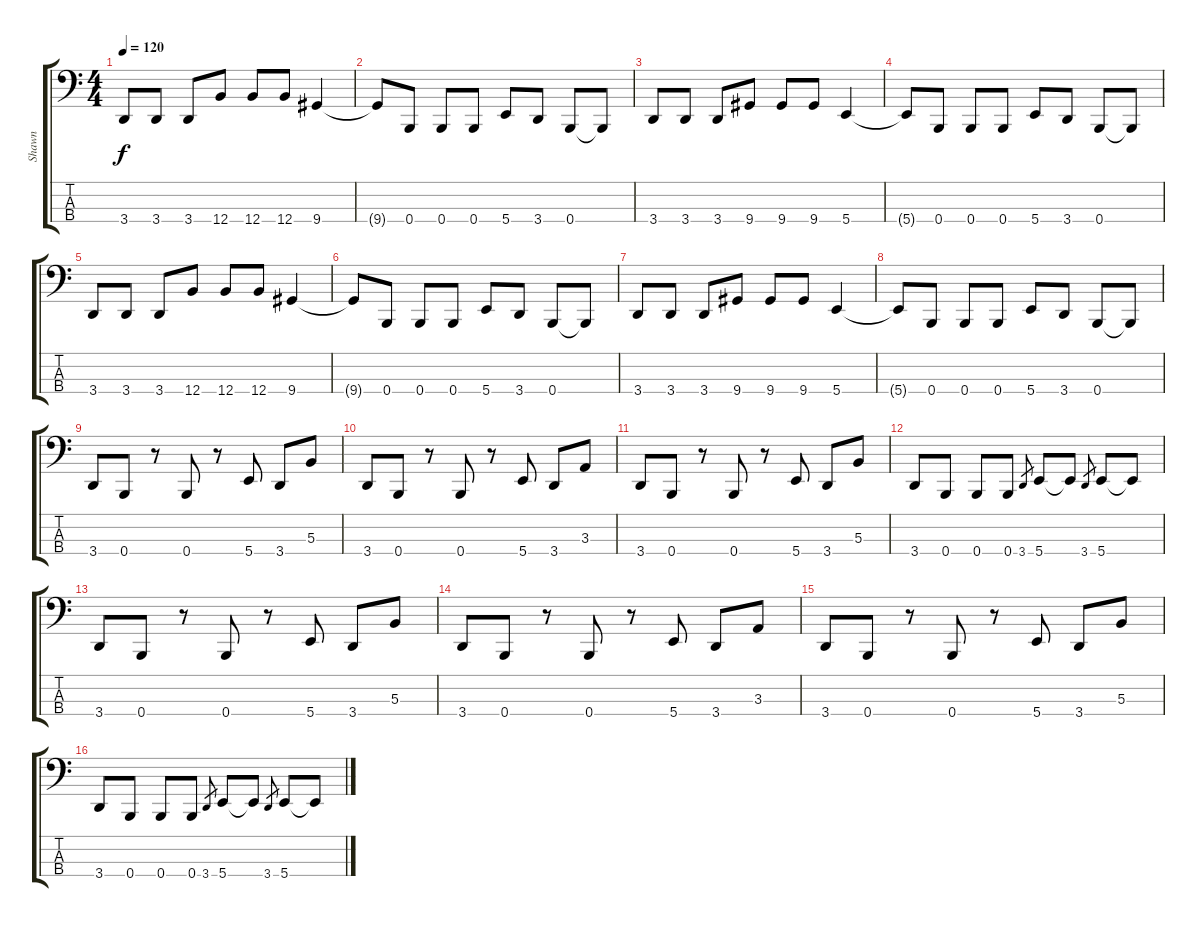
\track ("Shawn" "Shawn") {instrument electricbassfinger}
\staff {score tabs}
\tuning (E2 B1 Gb1 B0) {hide}
\ts (4 4)
\tempo 120
\clef f4
\ks c
3.4.8{dy f} 3.4.8 3.4.8 12.4.8 12.4.8 12.4.8 9.4.4 |
9.4{t}.8 0.4.8 0.4.8 0.4.8 5.4.8 3.4.8 0.4.8 0.4{t}.8 |
3.4.8 3.4.8 3.4.8 9.4.8 9.4.8 9.4.8 5.4.4 |
5.4{t}.8 0.4.8 0.4.8 0.4.8 5.4.8 3.4.8 0.4.8 0.4{t}.8 |
3.4.8 3.4.8 3.4.8 12.4.8 12.4.8 12.4.8 9.4.4 |
9.4{t}.8 0.4.8 0.4.8 0.4.8 5.4.8 3.4.8 0.4.8 0.4{t}.8 |
3.4.8 3.4.8 3.4.8 9.4.8 9.4.8 9.4.8 5.4.4 |
5.4{t}.8 0.4.8 0.4.8 0.4.8 5.4.8 3.4.8 0.4.8 0.4{t}.8 |
3.4.8 0.4.8 r.8 0.4.8 r.8 5.4.8 3.4.8 5.3.8 |
3.4.8 0.4.8 r.8 0.4.8 r.8 5.4.8 3.4.8 3.3.8 |
3.4.8 0.4.8 r.8 0.4.8 r.8 5.4.8 3.4.8 5.3.8 |
3.4.8 0.4.8 0.4.8 0.4.8 3.4.8{gr} 5.4.8 5.4{t}.8 3.4.8{gr} 5.4.8 5.4{t}.8 |
3.4.8 0.4.8 r.8 0.4.8 r.8 5.4.8 3.4.8 5.3.8 |
3.4.8 0.4.8 r.8 0.4.8 r.8 5.4.8 3.4.8 3.3.8 |
3.4.8 0.4.8 r.8 0.4.8 r.8 5.4.8 3.4.8 5.3.8 |
3.4.8 0.4.8 0.4.8 0.4.8 3.4.8{gr} 5.4.8 5.4{t}.8 3.4.8{gr} 5.4.8 5.4{t}.8
